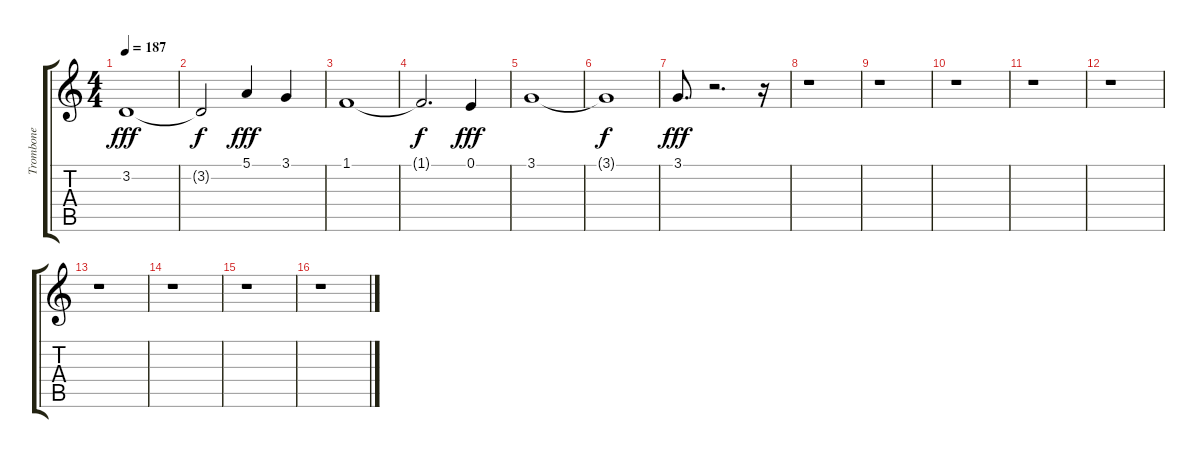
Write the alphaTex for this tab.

\track ("Trombone" "Trombone") {instrument trombone}
\staff {score tabs}
\tuning (E4 B3 G3 D3 A2 E2) {hide}
\ts (4 4)
\tempo 187
\clef g2
\ks c
3.2.1{dy fff} |
3.2{t}.2{dy f} 5.1.4{dy fff} 3.1.4 |
1.1.1 |
1.1{t}.2{d dy f} 0.1.4{dy fff} |
3.1.1 |
3.1{t}.1{dy f} |
3.1.8{d dy fff} r.2{d} r.16 |
r.1 |
r.1 |
r.1 |
r.1 |
r.1 |
r.1 |
r.1 |
r.1 |
r.1
